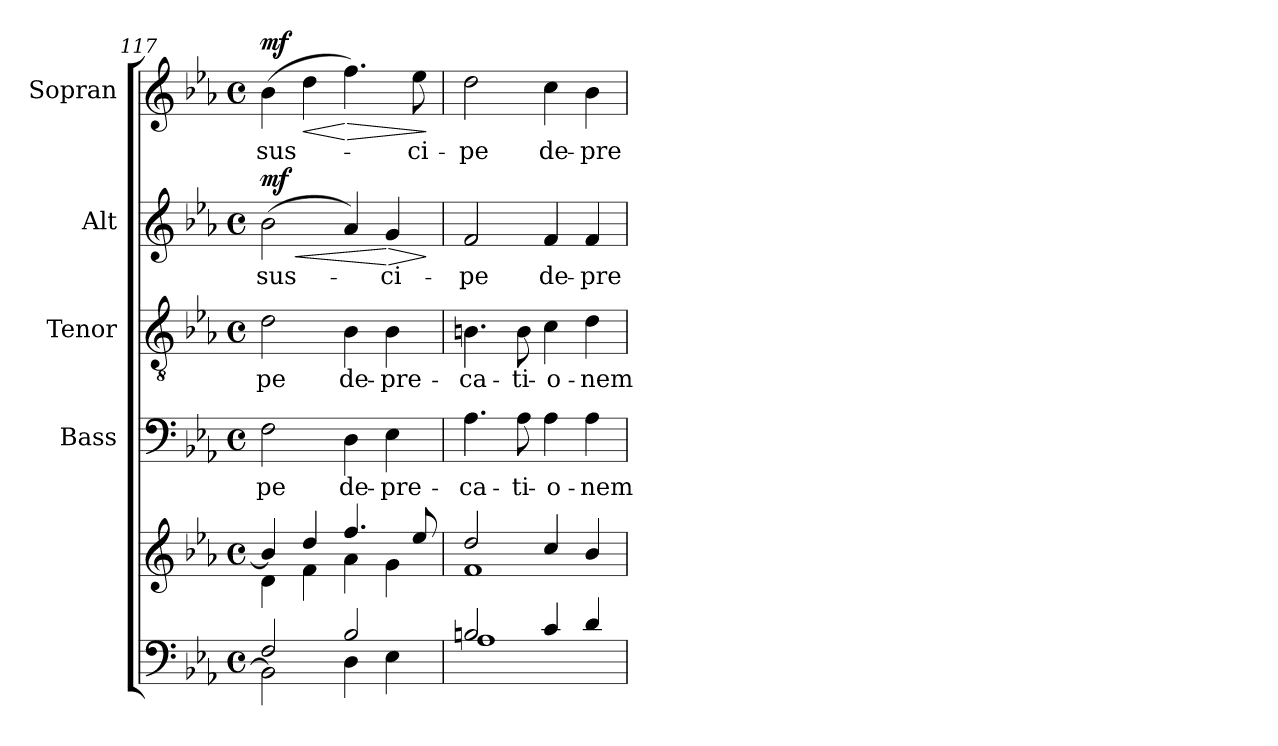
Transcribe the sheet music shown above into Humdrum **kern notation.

**kern	**kern	**kern	**text	**kern	**text	**kern	**text	**dynam	**kern	**text	**dynam
*part5	*part5	*part4	*part4	*part3	*part3	*part2	*part2	*part2	*part1	*part1	*part1
*staff6	*staff5	*staff4	*staff4	*staff3	*staff3	*staff2	*staff2	*staff2	*staff1	*staff1	*staff1
*	*	*I"Bass	*	*I"Tenor	*	*I"Alt	*	*	*I"Sopran	*	*
*	*	*I'B.	*	*I'T.	*	*I'A.	*	*	*I'S.	*	*
*clefF4	*clefG2	*clefF4	*	*clefGv2	*	*clefG2	*	*	*clefG2	*	*
*k[b-e-a-]	*k[b-e-a-]	*k[b-e-a-]	*	*k[b-e-a-]	*	*k[b-e-a-]	*	*	*k[b-e-a-]	*	*
*E-:	*E-:	*E-:	*	*E-:	*	*E-:	*	*	*E-:	*	*
*M4/4	*M4/4	*M4/4	*	*M4/4	*	*M4/4	*	*	*M4/4	*	*
*met(c)	*met(c)	*met(c)	*	*met(c)	*	*met(c)	*	*	*met(c)	*	*
=117	=117	=117	=117	=117	=117	=117	=117	=117	=117	=117	=117
*^	*^	*	*	*	*	*	*	*	*	*	*
!	!	!	!	!	!LO:LY:b	!	!LO:LY:b	!	!LO:LY:b	!LO:HP:b	!	!LO:LY:b	!
!	!	!	!	!	!	!	!	!	!	!LO:DY:n=1:a	!	!	!LO:DY:a
2F/	2BB-\]	4b-/]	4d\	2F\	-pe	2d\	-pe	(>2b-\	sus-	< mf	(>4b-\	sus-	mf
!	!	!	!	!	!	!	!	!	!	!	!	!	!LO:HP:b
.	.	4dd/	4f\	.	.	.	.	.	.	.	4dd\	.	<
!	!	!	!	!	!LO:LY:b	!	!LO:LY:b	!	!	!	!	!	!LO:HP:n=1:b
2B-/	4D\	4.ff/	4a-\	4D\	de-	4B-\	de-	4a-/)	.	.	4.ff\)	.	[ >
!	!	!	!	!	!LO:LY:b	!	!LO:LY:b	!	!LO:LY:b	!LO:HP:n=1:b	!	!	!
.	4E-\	.	4g\	4E-\	-pre-	4B-\	-pre-	4g/	-ci-	[ >	.	.	.
!	!	!	!	!	!	!	!	!	!	!	!	!LO:LY:b	!
.	.	8ee-/	.	.	.	.	.	.	.	.	8ee-\	-ci-	.
*v	*v	*	*	*	*	*	*	*	*	*	*	*	*
*	*v	*v	*	*	*	*	*	*	*	*	*	*
.	.	.	.	.	.	.	.	]	.	.	]
=118	=118	=118	=118	=118	=118	=118	=118	=118	=118	=118	=118
*^	*^	*	*	*	*	*	*	*	*	*	*
!	!	!	!	!	!LO:LY:b	!	!LO:LY:b	!	!LO:LY:b	!	!	!LO:LY:b	!
2Bn/	1A-	2dd/	1f	4.A-\	-ca-	4.Bn\	-ca-	2f/	-pe	.	2dd\	-pe	.
!	!	!	!	!	!LO:LY:b	!	!LO:LY:b	!	!	!	!	!	!
.	.	.	.	8A-\	-ti-	8B\	-ti-	.	.	.	.	.	.
!	!	!	!	!	!LO:LY:b	!	!LO:LY:b	!	!LO:LY:b	!	!	!LO:LY:b	!
4c/	.	4cc/	.	4A-\	-o-	4c\	-o-	4f/	de-	.	4cc\	de-	.
!	!	!	!	!	!LO:LY:b	!	!LO:LY:b	!	!LO:LY:b	!	!	!LO:LY:b	!
4d/	.	4b-/	.	4A-\	-nem	4d\	-nem	4f/	-pre-	.	4b-\	-pre-	.
*v	*v	*	*	*	*	*	*	*	*	*	*	*	*
*	*v	*v	*	*	*	*	*	*	*	*	*	*
=	=	=	=	=	=	=	=	=	=	=	=
*-	*-	*-	*-	*-	*-	*-	*-	*-	*-	*-	*-
